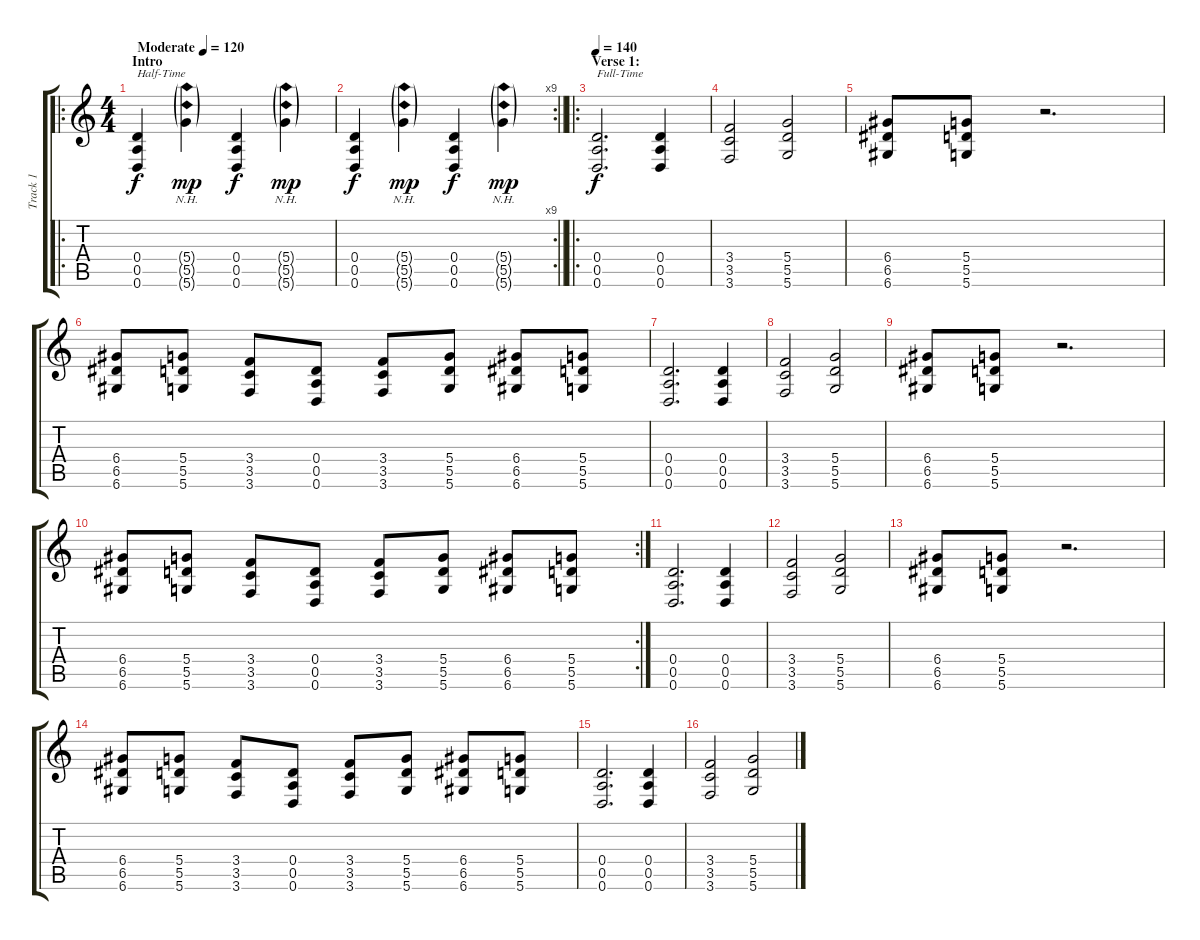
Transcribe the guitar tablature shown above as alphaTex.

\track ("Track 1" "Track 1") {instrument overdrivenguitar}
\staff {score tabs}
\tuning (E4 B3 G3 D3 A2 D2) {hide}
\ro
\ts (4 4)
\section ("" "Intro")
\tempo (120 "Moderate")
\tempo 70
\tempo (120 "Moderate")
\clef g2
\ks c
(0.4 0.5 0.6).4{txt "Half-Time" dy f instrument overdrivenguitar} (5.4{g} 5.5{nh g} 5.6{nh g}).4{dy mp} (0.4 0.5 0.6).4{dy f} (5.4{g} 5.5{nh g} 5.6{nh g}).4{dy mp} |
\rc 9
\barLineRight lightlight
(0.4 0.5 0.6).4{dy f} (5.4{g} 5.5{nh g} 5.6{nh g}).4{dy mp} (0.4 0.5 0.6).4{dy f} (5.4{g} 5.5{nh g} 5.6{nh g}).4{dy mp} |
\ro
\section ("" "Verse 1:")
\tempo 140
(0.4 0.5 0.6).2{d txt "Full-Time" dy f} (0.4 0.5 0.6).4 |
(3.4 3.5 3.6).2 (5.4 5.5 5.6).2 |
(6.4 6.5 6.6).8 (5.4 5.5 5.6).8 r.2{d} |
(6.4 6.5 6.6).8 (5.4 5.5 5.6).8 (3.4 3.5 3.6).8 (0.4 0.5 0.6).8 (3.4 3.5 3.6).8 (5.4 5.5 5.6).8 (6.4 6.5 6.6).8 (5.4 5.5 5.6).8 |
(0.4 0.5 0.6).2{d} (0.4 0.5 0.6).4 |
(3.4 3.5 3.6).2 (5.4 5.5 5.6).2 |
(6.4 6.5 6.6).8 (5.4 5.5 5.6).8 r.2{d} |
\rc 2
(6.4 6.5 6.6).8 (5.4 5.5 5.6).8 (3.4 3.5 3.6).8 (0.4 0.5 0.6).8 (3.4 3.5 3.6).8 (5.4 5.5 5.6).8 (6.4 6.5 6.6).8 (5.4 5.5 5.6).8 |
(0.4 0.5 0.6).2{d} (0.4 0.5 0.6).4 |
(3.4 3.5 3.6).2 (5.4 5.5 5.6).2 |
(6.4 6.5 6.6).8 (5.4 5.5 5.6).8 r.2{d} |
(6.4 6.5 6.6).8 (5.4 5.5 5.6).8 (3.4 3.5 3.6).8 (0.4 0.5 0.6).8 (3.4 3.5 3.6).8 (5.4 5.5 5.6).8 (6.4 6.5 6.6).8 (5.4 5.5 5.6).8 |
(0.4 0.5 0.6).2{d} (0.4 0.5 0.6).4 |
(3.4 3.5 3.6).2 (5.4 5.5 5.6).2
